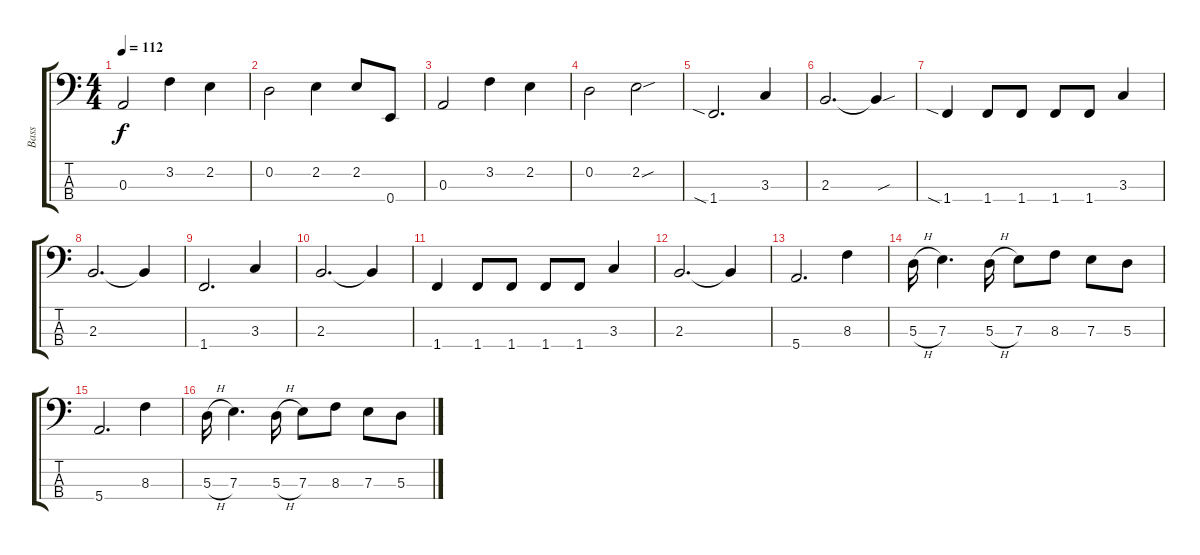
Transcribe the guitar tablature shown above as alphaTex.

\track ("Bass" "Bass") {instrument electricbassfinger}
\staff {score tabs}
\tuning (G2 D2 A1 E1) {hide}
\ts (4 4)
\tempo 112
\clef f4
\ks c
0.3.2{dy f} 3.2.4 2.2.4 |
0.2.2 2.2.4 2.2.8 0.4.8 |
0.3.2 3.2.4 2.2.4 |
0.2.2 2.2{sou}.2 |
1.4{sia}.2{d} 3.3.4 |
2.3.2{d} 2.3{sou t}.4 |
1.4{sia}.4 1.4.8 1.4.8 1.4.8 1.4.8 3.3.4 |
2.3.2{d} 2.3{t}.4 |
1.4.2{d} 3.3.4 |
2.3.2{d} 2.3{t}.4 |
1.4.4 1.4.8 1.4.8 1.4.8 1.4.8 3.3.4 |
2.3.2{d} 2.3{t}.4 |
5.4.2{d} 8.3.4 |
5.3{h}.16 7.3.4{d} 5.3{h}.16 7.3.8 8.3.8 7.3.8 5.3.8 |
5.4.2{d} 8.3.4 |
5.3{h}.16 7.3.4{d} 5.3{h}.16 7.3.8 8.3.8 7.3.8 5.3.8
